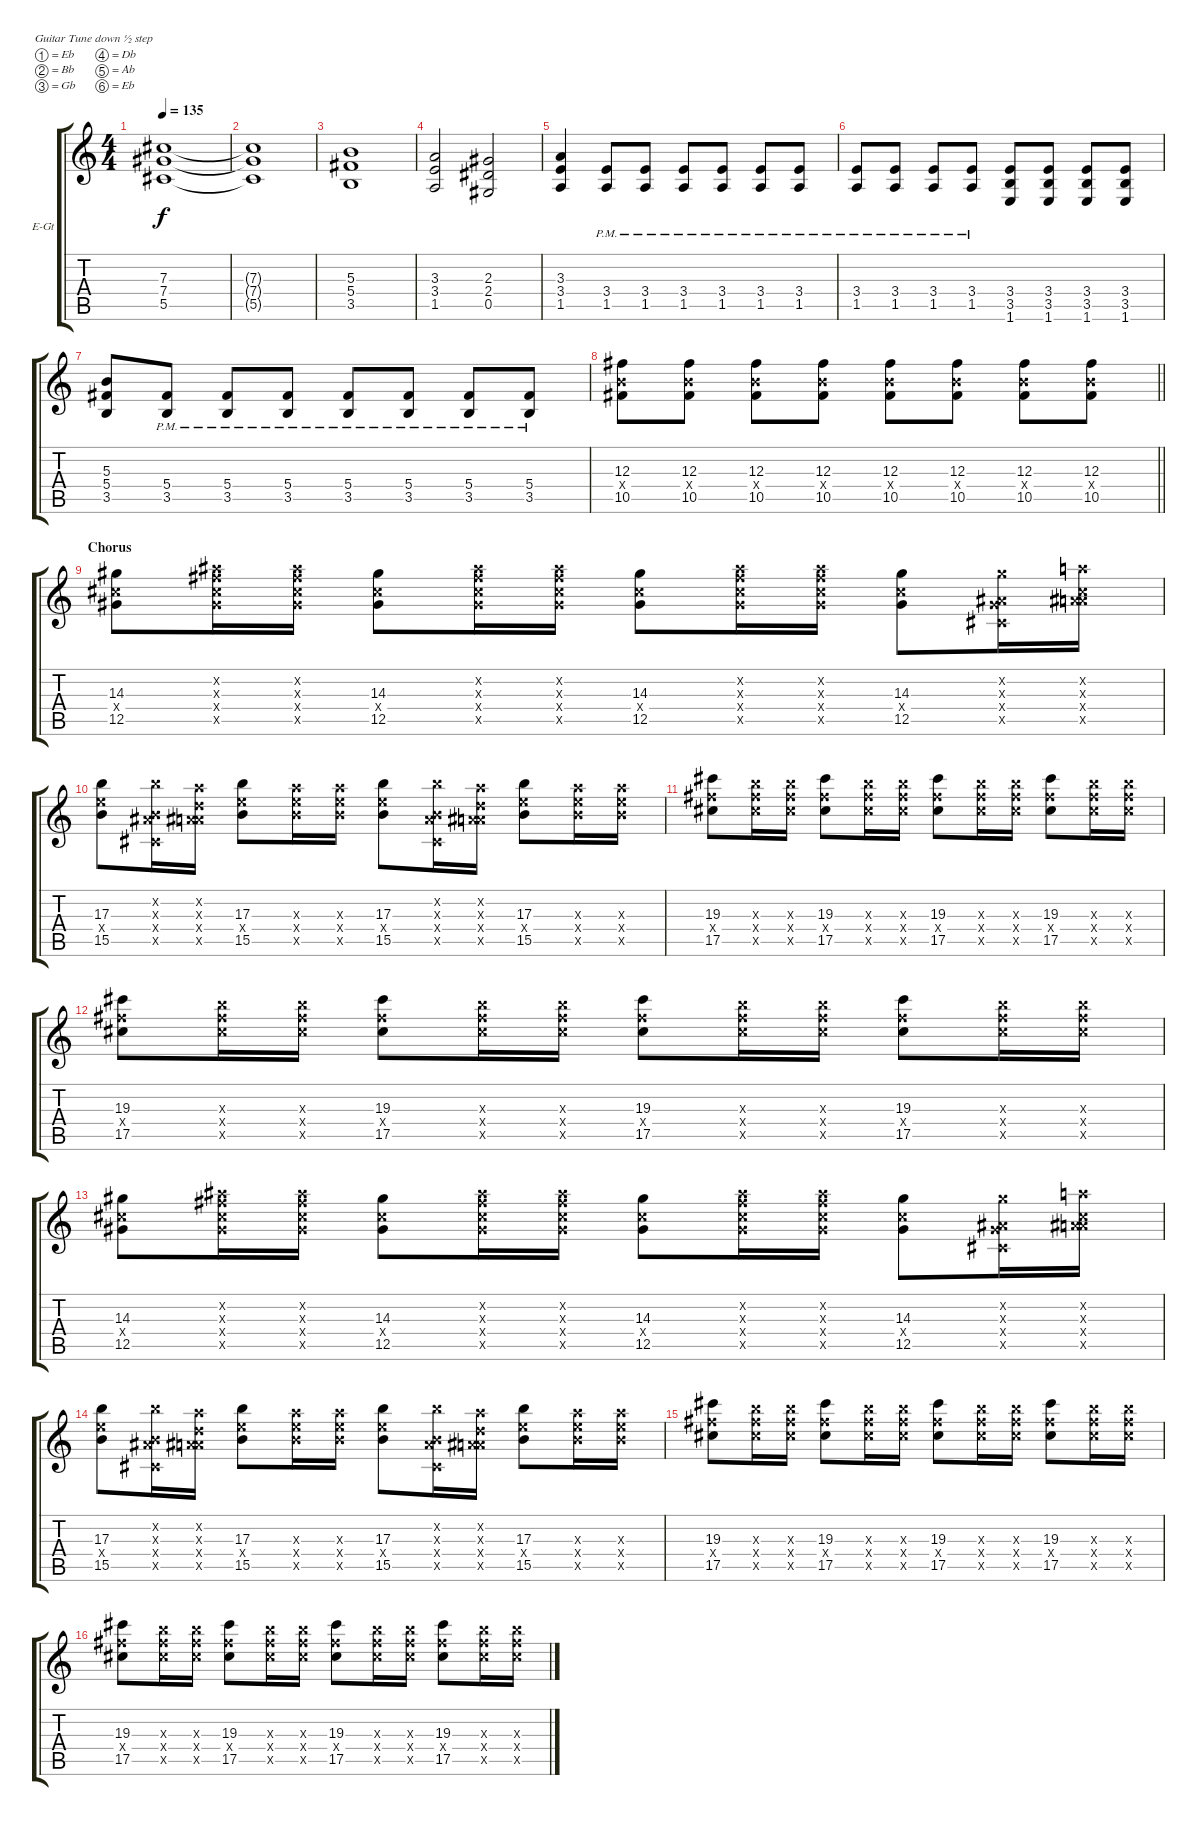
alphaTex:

\bracketExtendMode groupsimilarinstruments
\firstSystemTrackNameOrientation horizontal
\otherSystemsTrackNameOrientation horizontal
\track ("Zach Blair - Guitar One" "E-Gt") {instrument distortionguitar}
\staff {score tabs}
\tuning (Eb4 Bb3 Gb3 Db3 Ab2 Eb2)
\ts (4 4)
\tempo 135
\clef g2
\ks c
(7.3{t} 7.4{t} 5.5{t}).1{dy f} |
(7.3{t} 7.4{t} 5.5{t}).1 |
(5.3 5.4 3.5).1 |
(3.3 3.4 1.5).2 (2.3 2.4 0.5).2 |
(3.3 3.4 1.5).4 (3.4{pm} 1.5{pm}).8 (3.4{pm} 1.5{pm}).8 (3.4{pm} 1.5{pm}).8 (3.4{pm} 1.5{pm}).8 (3.4{pm} 1.5{pm}).8 (3.4{pm} 1.5{pm}).8 |
\scale
0.266207 (3.4{pm} 1.5{pm}).8 (3.4{pm} 1.5{pm}).8 (3.4{pm} 1.5{pm}).8 (3.4{pm} 1.5{pm}).8 (3.4 3.5 1.6).8 (3.4 3.5 1.6).8 (3.4 3.5 1.6).8 (3.4 3.5 1.6).8 |
\scale
0.22069 (5.3 5.4 3.5).8 (5.4{pm} 3.5{pm}).8 (5.4{pm} 3.5{pm}).8 (5.4{pm} 3.5{pm}).8 (5.4{pm} 3.5{pm}).8 (5.4{pm} 3.5{pm}).8 (5.4{pm} 3.5{pm}).8 (5.4{pm} 3.5{pm}).8 |
\scale
0.216391
\barLineRight lightlight
(12.3 10.4{x} 10.5).8 (12.3 10.4{x} 10.5).8 (12.3 10.4{x} 10.5).8 (12.3 10.4{x} 10.5).8 (12.3 10.4{x} 10.5).8 (12.3 10.4{x} 10.5).8 (12.3 10.4{x} 10.5).8 (12.3 10.4{x} 10.5).8 |
\section ("" "Chorus")
\scale
0.296652 (14.3 12.4{x} 12.5).8 (12.2{x} 12.3{x} 12.4{x} 12.5{x}).16 (12.2{x} 12.3{x} 12.4{x} 12.5{x}).16 (14.3 12.4{x} 12.5).8 (12.2{x} 12.3{x} 12.4{x} 12.5{x}).16 (12.2{x} 12.3{x} 12.4{x} 12.5{x}).16 (14.3 12.4{x} 12.5).8 (12.2{x} 12.3{x} 12.4{x} 12.5{x}).16 (12.2{x} 12.3{x} 12.4{x} 12.5{x}).16 (14.3 12.4{x} 12.5).8 (14.3{x} 12.5{x} 0.4{x} 0.2{x}).16 (15.3{x} 12.4{x} 13.5{x} 0.2{x}).16 |
(17.3 15.4{x} 15.5).8 (17.3{x} 15.5{x} 0.4{x} 0.2{x}).16 (15.3{x} 13.4{x} 13.5{x} 0.2{x}).16 (17.3 15.4{x} 15.5).8 (15.3{x} 15.4{x} 15.5{x}).16 (15.3{x} 15.4{x} 15.5{x}).16 (17.3 15.4{x} 15.5).8 (17.3{x} 15.5{x} 0.4{x} 0.2{x}).16 (15.3{x} 13.4{x} 13.5{x} 0.2{x}).16 (17.3 15.4{x} 15.5).8 (15.3{x} 15.4{x} 15.5{x}).16 (15.3{x} 15.4{x} 15.5{x}).16 |
(19.3 17.4{x} 17.5).8 (17.3{x} 17.4{x} 17.5{x}).16 (17.3{x} 17.4{x} 17.5{x}).16 (19.3 17.4{x} 17.5).8 (17.3{x} 17.4{x} 17.5{x}).16 (17.3{x} 17.4{x} 17.5{x}).16 (19.3 17.4{x} 17.5).8 (17.3{x} 17.4{x} 17.5{x}).16 (17.3{x} 17.4{x} 17.5{x}).16 (19.3 17.4{x} 17.5).8 (17.3{x} 17.4{x} 17.5{x}).16 (17.3{x} 17.4{x} 17.5{x}).16 |
(19.3 17.4{x} 17.5).8 (17.3{x} 17.4{x} 17.5{x}).16 (17.3{x} 17.4{x} 17.5{x}).16 (19.3 17.4{x} 17.5).8 (17.3{x} 17.4{x} 17.5{x}).16 (17.3{x} 17.4{x} 17.5{x}).16 (19.3 17.4{x} 17.5).8 (17.3{x} 17.4{x} 17.5{x}).16 (17.3{x} 17.4{x} 17.5{x}).16 (19.3 17.4{x} 17.5).8 (17.3{x} 17.4{x} 17.5{x}).16 (17.3{x} 17.4{x} 17.5{x}).16 |
(14.3 12.4{x} 12.5).8 (12.2{x} 12.3{x} 12.4{x} 12.5{x}).16 (12.2{x} 12.3{x} 12.4{x} 12.5{x}).16 (14.3 12.4{x} 12.5).8 (12.2{x} 12.3{x} 12.4{x} 12.5{x}).16 (12.2{x} 12.3{x} 12.4{x} 12.5{x}).16 (14.3 12.4{x} 12.5).8 (12.2{x} 12.3{x} 12.4{x} 12.5{x}).16 (12.2{x} 12.3{x} 12.4{x} 12.5{x}).16 (14.3 12.4{x} 12.5).8 (14.3{x} 12.5{x} 0.4{x} 0.2{x}).16 (15.3{x} 12.4{x} 13.5{x} 0.2{x}).16 |
(17.3 15.4{x} 15.5).8 (17.3{x} 15.5{x} 0.4{x} 0.2{x}).16 (15.3{x} 13.4{x} 13.5{x} 0.2{x}).16 (17.3 15.4{x} 15.5).8 (15.3{x} 15.4{x} 15.5{x}).16 (15.3{x} 15.4{x} 15.5{x}).16 (17.3 15.4{x} 15.5).8 (17.3{x} 15.5{x} 0.4{x} 0.2{x}).16 (15.3{x} 13.4{x} 13.5{x} 0.2{x}).16 (17.3 15.4{x} 15.5).8 (15.3{x} 15.4{x} 15.5{x}).16 (15.3{x} 15.4{x} 15.5{x}).16 |
(19.3 17.4{x} 17.5).8 (17.3{x} 17.4{x} 17.5{x}).16 (17.3{x} 17.4{x} 17.5{x}).16 (19.3 17.4{x} 17.5).8 (17.3{x} 17.4{x} 17.5{x}).16 (17.3{x} 17.4{x} 17.5{x}).16 (19.3 17.4{x} 17.5).8 (17.3{x} 17.4{x} 17.5{x}).16 (17.3{x} 17.4{x} 17.5{x}).16 (19.3 17.4{x} 17.5).8 (17.3{x} 17.4{x} 17.5{x}).16 (17.3{x} 17.4{x} 17.5{x}).16 |
(19.3 17.4{x} 17.5).8 (17.3{x} 17.4{x} 17.5{x}).16 (17.3{x} 17.4{x} 17.5{x}).16 (19.3 17.4{x} 17.5).8 (17.3{x} 17.4{x} 17.5{x}).16 (17.3{x} 17.4{x} 17.5{x}).16 (19.3 17.4{x} 17.5).8 (17.3{x} 17.4{x} 17.5{x}).16 (17.3{x} 17.4{x} 17.5{x}).16 (19.3 17.4{x} 17.5).8 (17.3{x} 17.4{x} 17.5{x}).16 (17.3{x} 17.4{x} 17.5{x}).16
